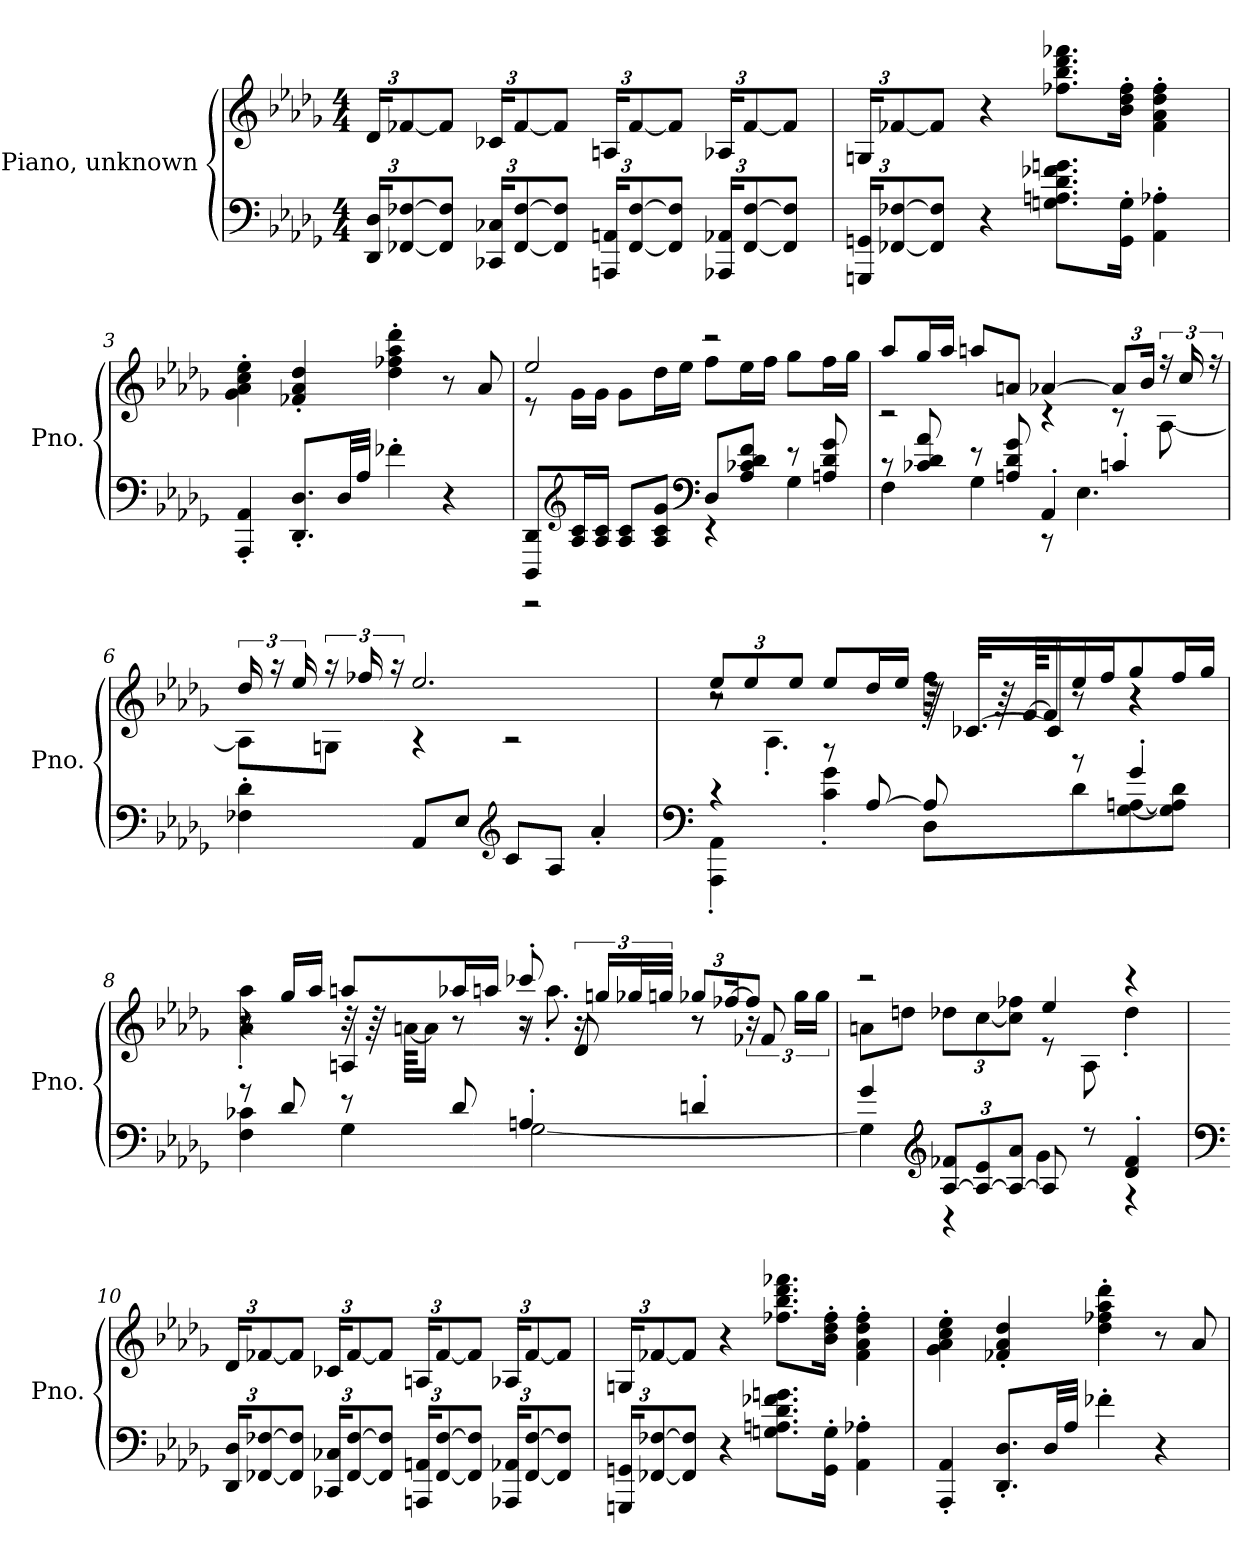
**kern	**kern
*part1	*part1
*staff2	*staff1
*I"Piano, unknown	*
*I'Pno.	*
*clefF4	*clefG2
*k[b-e-a-d-g-]	*k[b-e-a-d-g-]
*M4/4	*M4/4
*MM120	*MM120
*Xbrackettup	*Xbrackettup
=1	=1
24DD-/ 24D-/KL	24d-/KL
[12FF-X/ [12F-X/	[12f-X/
8FF-/] 8F-/]J	8f-/J]
24CC-X/ 24C-X/KL	24c-X/KL
[12FF-/ [12F-/	[12f-/
8FF-/] 8F-/]J	8f-/J]
24AAAn/ 24AAn/KL	24An/KL
[12FF-/ [12F-/	[12f-/
8FF-/] 8F-/]J	8f-/J]
24AAA-X/ 24AA-X/KL	24A-X/KL
[12FF-/ [12F-/	[12f-/
8FF-/] 8F-/]J	8f-/J]
=2	=2
24GGGn/ 24GGn/KL	24Gn/KL
[12FF-X/ [12F-X/	[12f-X/
8FF-/] 8F-/]J	8f-/J]
4r	4r
8.Gn\ 8.An\ 8.d-\ 8.f-X\ 8.gn\L	8.ff-X\ 8.bb-\ 8.ddd-\ 8.fff-X\L
16GG\' 16G\'Jk	16b-\' 16dd-\' 16ff-\'Jk
4AA-\' 4A-X\'	4f-\' 4a-\' 4dd-\' 4ff-\'
=3	=3
4AAA-/' 4AA-/'	4g-\' 4a-\' 4cc\' 4ee-\'
8.DD-/' 8.D-/'L	4f-X/' 4a-/' 4dd-/'
32D-/LL	.
32A-/JJJ	.
4f-X'\	4dd-\' 4ff-X\' 4aa-\' 4ddd-\'
4r	8r
.	8a-/
!!LO:LB:g=z
=4	=4
*^	*^
8DDD-/ 8DD-/L	2r	2ee-/	8r
*clefG2	*	*	*
16A-/ 16c/L	.	.	16g-\LL
16A-/ 16c/JJ	.	.	16g-\JJ
8A-/ 8c/L	.	.	8g-\L
8A-/ 8c/ 8g-/J	.	.	16dd-\L
.	.	.	16ee-\JJ
*clefF4	*	*	*
8D-/L	4r	2r	8ff\L
8A-/ 8c-X/ 8d-/ 8f/J	.	.	16ee-\L
.	.	.	16ff\JJ
8r	4G-\	.	8gg-\L
8An/ 8d-/ 8g-/	.	.	16ff\L
.	.	.	16gg-\JJ
=5	=5	=5	=5
8r	4F\	8aa-/L	2r
8c-X/ 8d-/ 8a-/	.	16gg-/L	.
.	.	16aa-/JJ	.
8r	4G-\	8aan/L	.
8An/ 8d-/ 8g-/	.	8an/J	.
4AA-'/	8r	[4a-X/	4r
.	4.E-\	.	.
4cn'/	.	12a-/L]	8r
.	.	24b-/Jk	.
*	*	*brackettup	*
.	.	24r	[8A-\
.	.	24cc/	.
.	.	24r	.
*v	*v	*	*
!!LO:LB:g=z	!!
=6	=6	=6
4F-X\' 4d-\'	24dd-/	8A-\L]
.	24r	.
.	24ee-/	.
.	24r	8Gn\J
.	24ff-X/	.
.	24r	.
8AA-/L	2.ee-/	4r
8E-/J	.	.
*clefG2	*	*
8c/L	.	2r
8A-/J	.	.
4a-'/	.	.
*	*v	*v
=7	=7
*clefF4	*
*^	*
*	*	*Xbrackettup
*	*	*^
*	*	*	*^
4r	4AAA-\' 4AA-\'	12ee-/L	8r	2r
.	.	12ee-/	.	.
.	.	.	4.A-'\	.
.	.	12ee-/J	.	.
8r	4c\' 4g-\'	8ee-/L	.	.
[8A-/	.	16dd-/L	.	.
.	.	16ee-/JJ	.	.
8A-/]	8D-\L	32r	4ff'\	64r
.	.	.	.	[32.c-X/KLL
.	.	64r	.	.
.	.	[64f/KKLL	.	.
.	.	16f/]	.	16c-/JJ]
8r	8d-\	16ee-/	.	8r
.	.	16ff/J	.	.
4g-'/	[8G-\ [8An\	8gg-/	4r	4r
.	8G-\] 8A\] 8d-\J	16ff/L	.	.
.	.	16gg-/JJ	.	.
!!LO:LB:g=z	!!	!!
=8	=8	=8	=8	=8
8r	4F\ 4c-X\	8r	4a-\' 4aa-\'	4r
8d-/	.	16gg-/LL	.	.
.	.	16aa-/JJ	.	.
8r	4G-\	8aan/L	32r	4An/
.	.	.	64r	.
.	.	.	[64an\KKLL	.
.	.	.	16a\JJ]	.
8d-/	.	16aa-X/L	8r	.
.	.	16aan/JJ	.	.
4An'/	[2G-\	8ccc-X'/	16r	8r
.	.	.	8.aa'\	.
*	*	*brackettup	*	*
.	.	24r	.	8d-/
.	.	24ggn/LL	.	.
.	.	48gg-X/L	.	.
.	.	48ggn/JJJ	.	.
*	*	*Xbrackettup	*	*
4dn'/	.	12gg-X/L	8r	8r
.	.	[24ff-X/K	.	.
*	*	*	*brackettup	*
.	.	8ff-/J]	24r	8f-X/
.	.	.	24gg-\LL	.
.	.	.	24gg-\JJ	.
*	*	*	*v	*v
!!LO:LB:g=z
=9	=9	=9	=9
4g-/	4G-\]	2r	8an\L
.	.	.	8ddn\J
*clefG2	*	*	*
*	*	*	*Xbrackettup
[12A-/ 12f-X/L	4r	.	12dd-X\L
12A-/_ 12e-/	.	.	[12cc\
12A-/_ 12a-/J	.	.	12cc\] 12ff-X\J
8A-/]	4g-\	4ee-/	8r
8r	.	.	8A-\
4d-/' 4f-/'	4r	4r	4dd-'\
*v	*v	*	*
*	*v	*v
=10	=10
*clefF4	*
24DD-/ 24D-/KL	24d-/KL
[12FF-X/ [12F-X/	[12f-X/
8FF-/] 8F-/]J	8f-/J]
24CC-X/ 24C-X/KL	24c-X/KL
[12FF-/ [12F-/	[12f-/
8FF-/] 8F-/]J	8f-/J]
24AAAn/ 24AAn/KL	24An/KL
[12FF-/ [12F-/	[12f-/
8FF-/] 8F-/]J	8f-/J]
24AAA-X/ 24AA-X/KL	24A-X/KL
[12FF-/ [12F-/	[12f-/
8FF-/] 8F-/]J	8f-/J]
!!LO:LB:g=z
=11	=11
24GGGn/ 24GGn/KL	24Gn/KL
[12FF-X/ [12F-X/	[12f-X/
8FF-/] 8F-/]J	8f-/J]
4r	4r
8.Gn\ 8.An\ 8.d-\ 8.f-X\ 8.gn\L	8.ff-X\ 8.bb-\ 8.ddd-\ 8.fff-X\L
16GG\' 16G\'Jk	16b-\' 16dd-\' 16ff-\'Jk
4AA-\' 4A-X\'	4f-\' 4a-\' 4dd-\' 4ff-\'
=12	=12
4AAA-/' 4AA-/'	4g-\' 4a-\' 4cc\' 4ee-\'
8.DD-/' 8.D-/'L	4f-X/' 4a-/' 4dd-/'
32D-/LL	.
32A-/JJJ	.
4f-X'\	4dd-\' 4ff-X\' 4aa-\' 4ddd-\'
4r	8r
.	8a-/
=	=
*-	*-
